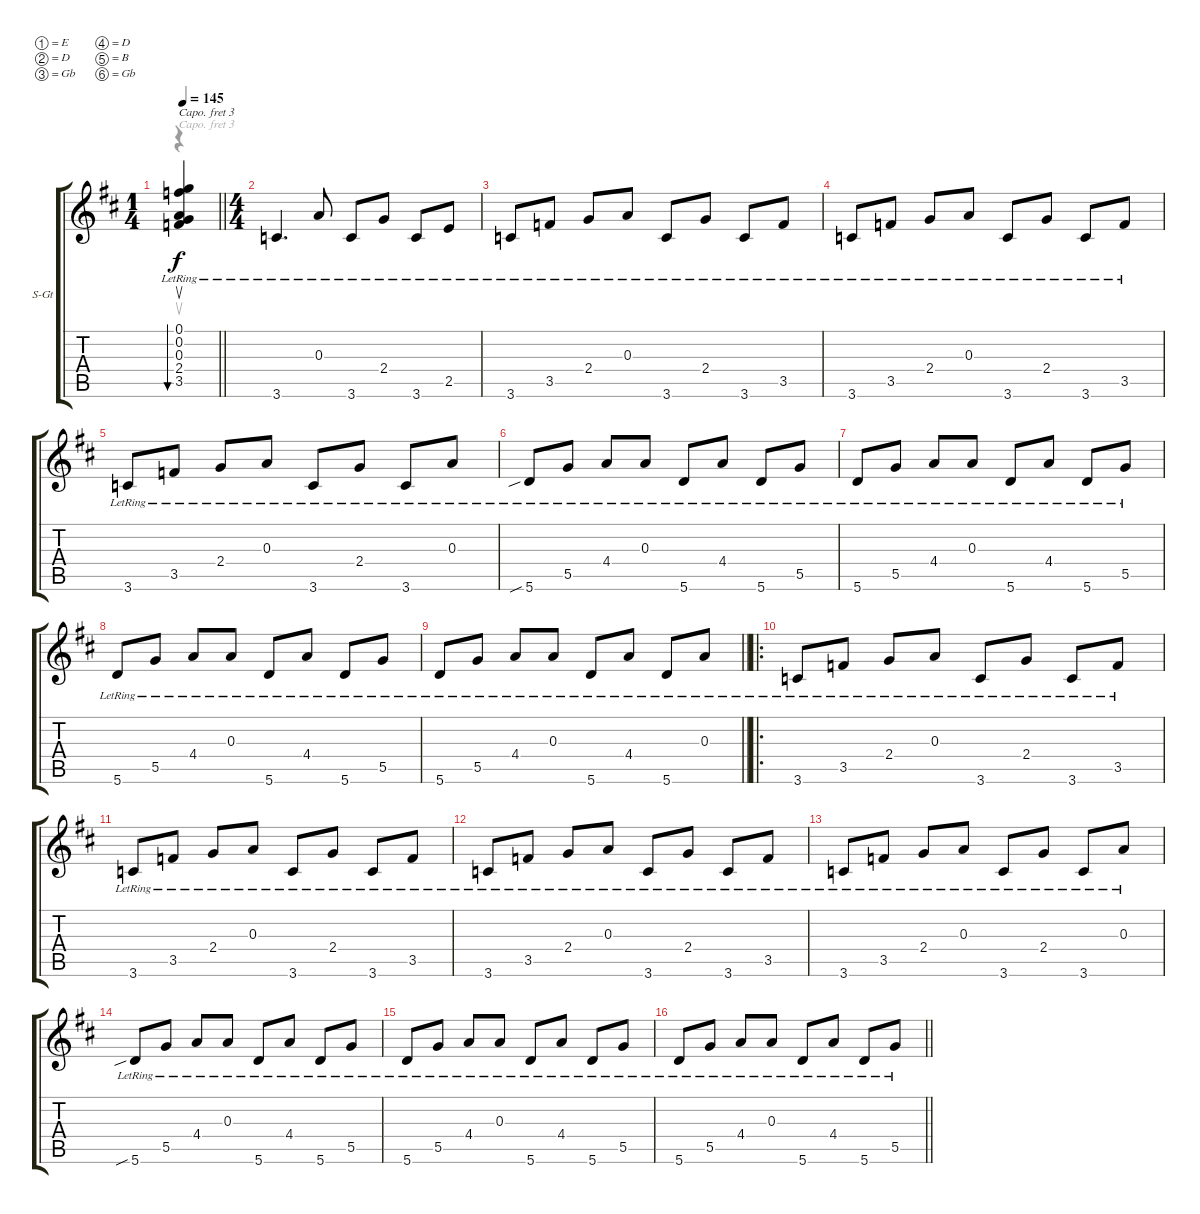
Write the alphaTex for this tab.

\bracketExtendMode groupsimilarinstruments
\firstSystemTrackNameOrientation horizontal
\otherSystemsTrackNameOrientation horizontal
\track ("Steel String Acoustic Guitar" "S-Gt") {instrument acousticguitarsteel}
\staff {score tabs}
\capo 3
\tuning (E4 D4 Gb3 D3 B2 Gb2)
\voice
\ts (1 4)
\beaming (8 2 2 2 2)
\tempo 145
\clef g2
\barLineRight lightlight
\ks d
(0.1{lr} 0.2{lr} 0.3{lr} 2.4{lr} 3.5{lr}).4{su bu 30 dy f instrument acousticguitarsteel} |
\ts (4 4)
\beaming (8 2 2 2 2)
3.6{lr}.4{d} 0.3{lr}.8 3.6{lr}.8 2.4{lr}.8 3.6{lr}.8 2.5{lr}.8 |
3.6{lr}.8 3.5{lr}.8 2.4{lr}.8 0.3{lr}.8 3.6{lr}.8 2.4{lr}.8 3.6{lr}.8 3.5{lr}.8 |
3.6{lr}.8 3.5{lr}.8 2.4{lr}.8 0.3{lr}.8 3.6{lr}.8 2.4{lr}.8 3.6{lr}.8 3.5{lr}.8 |
3.6{lr}.8 3.5{lr}.8 2.4{lr}.8 0.3{lr}.8 3.6{lr}.8 2.4{lr}.8 3.6{lr}.8 0.3{lr}.8 |
5.6{sib lr}.8 5.5{lr}.8 4.4{lr}.8 0.3{lr}.8 5.6{lr}.8 4.4{lr}.8 5.6{lr}.8 5.5{lr}.8 |
5.6{lr}.8 5.5{lr}.8 4.4{lr}.8 0.3{lr}.8 5.6{lr}.8 4.4{lr}.8 5.6{lr}.8 5.5{lr}.8 |
5.6{lr}.8 5.5{lr}.8 4.4{lr}.8 0.3{lr}.8 5.6{lr}.8 4.4{lr}.8 5.6{lr}.8 5.5{lr}.8 |
\barLineRight lightlight
5.6{lr}.8 5.5{lr}.8 4.4{lr}.8 0.3{lr}.8 5.6{lr}.8 4.4{lr}.8 5.6{lr}.8 0.3{lr}.8 |
\ro
3.6{lr}.8 3.5{lr}.8 2.4{lr}.8 0.3{lr}.8 3.6{lr}.8 2.4{lr}.8 3.6{lr}.8 3.5{lr}.8 |
3.6{lr}.8 3.5{lr}.8 2.4{lr}.8 0.3{lr}.8 3.6{lr}.8 2.4{lr}.8 3.6{lr}.8 3.5{lr}.8 |
3.6{lr}.8 3.5{lr}.8 2.4{lr}.8 0.3{lr}.8 3.6{lr}.8 2.4{lr}.8 3.6{lr}.8 3.5{lr}.8 |
3.6{lr}.8 3.5{lr}.8 2.4{lr}.8 0.3{lr}.8 3.6{lr}.8 2.4{lr}.8 3.6{lr}.8 0.3{lr}.8 |
5.6{sib lr}.8 5.5{lr}.8 4.4{lr}.8 0.3{lr}.8 5.6{lr}.8 4.4{lr}.8 5.6{lr}.8 5.5{lr}.8 |
5.6{lr}.8 5.5{lr}.8 4.4{lr}.8 0.3{lr}.8 5.6{lr}.8 4.4{lr}.8 5.6{lr}.8 5.5{lr}.8 |
\barLineRight lightlight
5.6{lr}.8 5.5{lr}.8 4.4{lr}.8 0.3{lr}.8 5.6{lr}.8 4.4{lr}.8 5.6{lr}.8 5.5{lr}.8
\voice
\clef g2
\ottava regular
\simile none
\barLineRight lightlight
\ks d
r.4{su bu 0 dy mf} |
|
|
|
|
|
|
|
\barLineRight lightlight
|
|
|
|
|
|
|
\barLineRight lightlight
